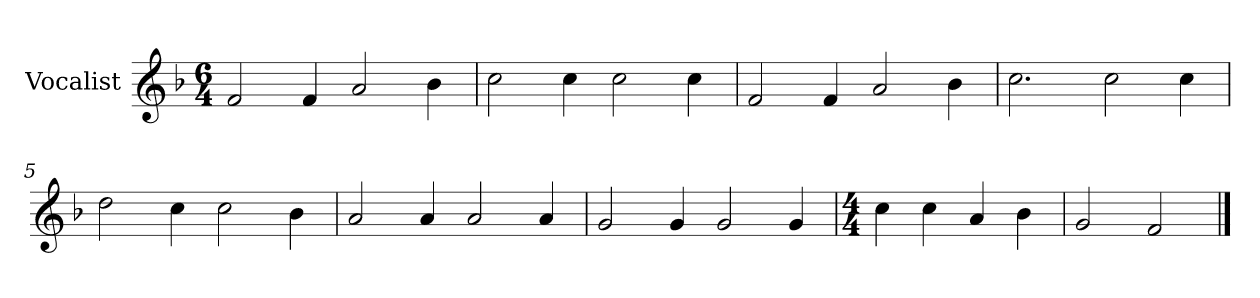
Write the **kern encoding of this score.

**kern
*part1
*staff1
*I"Vocalist
*k[b-]
*F:
*M6/4
=1
2f
4f
2a
4b-
=2
2cc
4cc
2cc
4cc
=3
2f
4f
2a
4b-
=4
2.cc
2cc
4cc
=5
2dd
4cc
2cc
4b-
=6
2a
4a
2a
4a
=7
2g
4g
2g
4g
=8
*M4/4
4cc
4cc
4a
4b-
=9
2g
2f
==
*-
